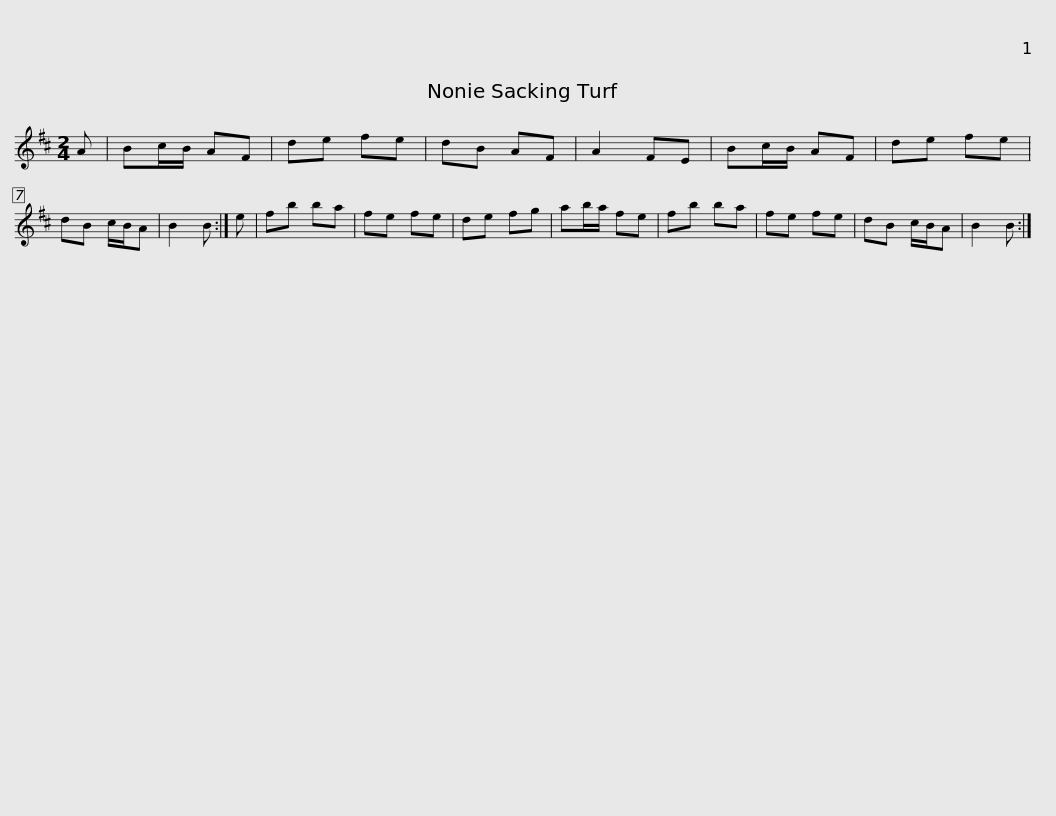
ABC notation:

X:1
L:1/8
M:2/4
I:linebreak $
K:D
V:1 treble
V:1
 A | Bc/B/ AF | de fe | dB AF | A2 FE | %5
 Bc/B/ AF | de fe | dB c/B/A | B2 B :| e | %10
 fb ba |$ fe fe | de fg | ab/a/ fe | fb ba | %15
 fe fe | dB c/B/A | B2 B :| %18
